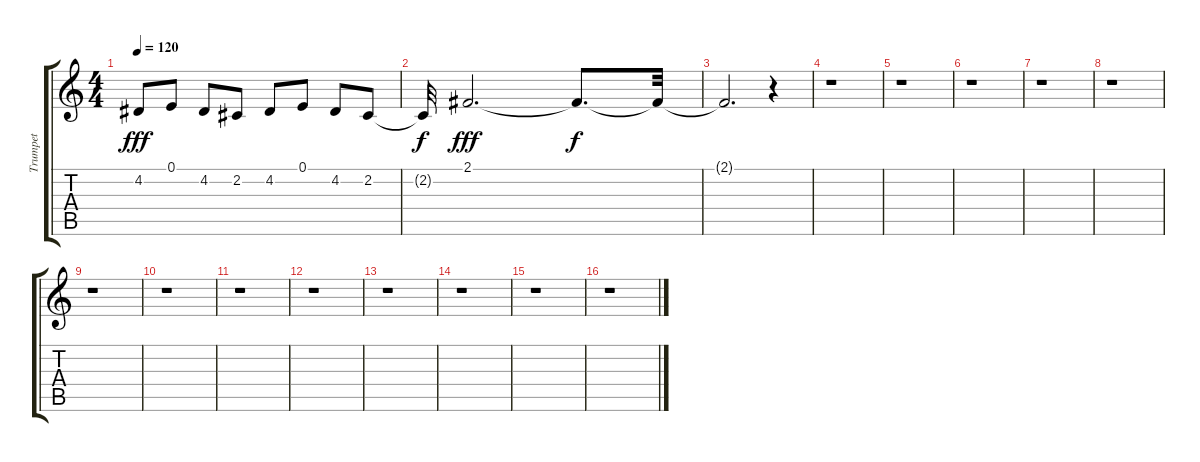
\track ("Trumpet" "Trumpet") {instrument mutedtrumpet}
\staff {score tabs}
\tuning (E4 B3 G3 D3 A2 E2) {hide}
\ts (4 4)
\tempo 120
\clef g2
\ks c
4.2.8{dy fff} 0.1.8 4.2.8 2.2.8 4.2.8 0.1.8 4.2.8 2.2.8 |
2.2{t}.32{dy f} 2.1.2{d dy fff} 2.1{t}.8{d dy f} 2.1{t}.32 |
2.1{t}.2{d} r.4 |
r.1 |
r.1 |
r.1 |
r.1 |
r.1 |
r.1 |
r.1 |
r.1 |
r.1 |
r.1 |
r.1 |
r.1 |
r.1
